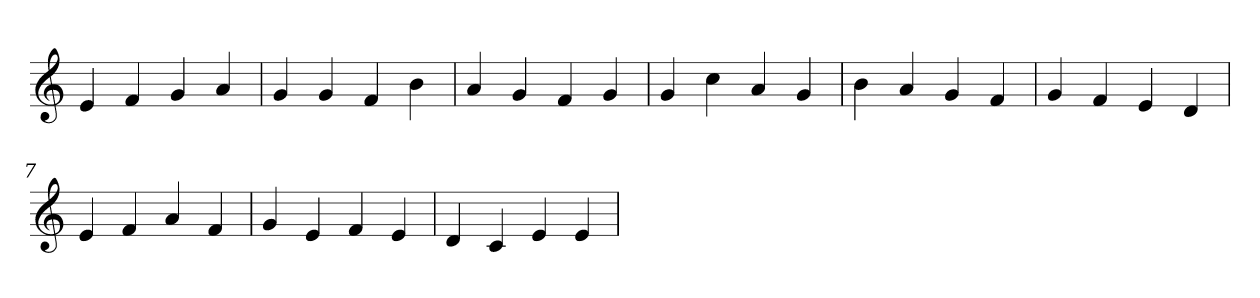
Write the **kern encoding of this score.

**kern
*part1
*staff1
*clefG2
=1
4e
4f
4g
4a
=2
4g
4g
4f
4b
=3
4a
4g
4f
4g
=4
4g
4cc
4a
4g
=5
4b
4a
4g
4f
=6
4g
4f
4e
4d
=7
4e
4f
4a
4f
=8
4g
4e
4f
4e
=9
4d
4c
4e
4e
=
*-
